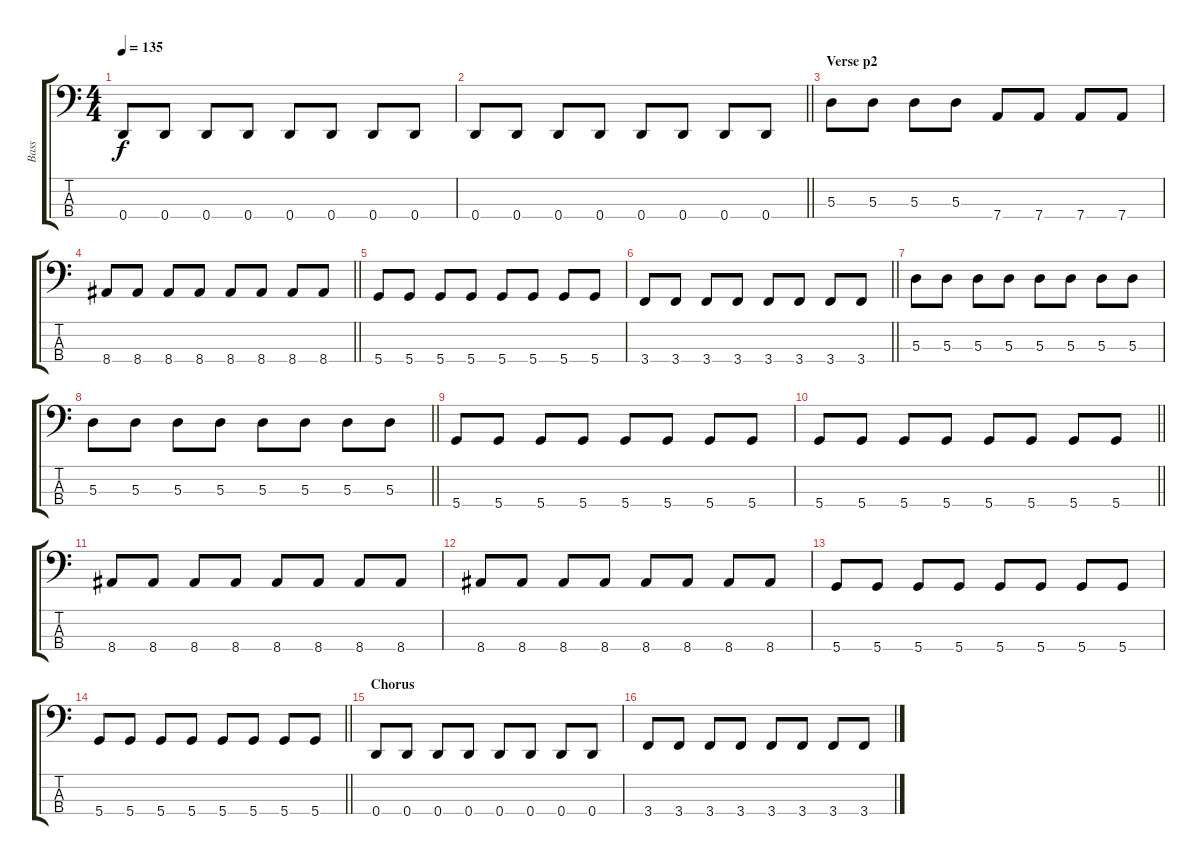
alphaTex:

\track ("Bass" "Bass") {instrument electricbassfinger}
\staff {score tabs}
\tuning (G2 D2 A1 D1) {hide}
\ts (4 4)
\tempo 135
\clef f4
\ks c
0.4.8{dy f} 0.4.8 0.4.8 0.4.8 0.4.8 0.4.8 0.4.8 0.4.8 |
\barLineRight lightlight
0.4.8 0.4.8 0.4.8 0.4.8 0.4.8 0.4.8 0.4.8 0.4.8 |
\section ("" "Verse p2")
5.3.8 5.3.8 5.3.8 5.3.8 7.4.8 7.4.8 7.4.8 7.4.8 |
\barLineRight lightlight
8.4.8 8.4.8 8.4.8 8.4.8 8.4.8 8.4.8 8.4.8 8.4.8 |
5.4.8 5.4.8 5.4.8 5.4.8 5.4.8 5.4.8 5.4.8 5.4.8 |
\barLineRight lightlight
3.4.8 3.4.8 3.4.8 3.4.8 3.4.8 3.4.8 3.4.8 3.4.8 |
5.3.8 5.3.8 5.3.8 5.3.8 5.3.8 5.3.8 5.3.8 5.3.8 |
\barLineRight lightlight
5.3.8 5.3.8 5.3.8 5.3.8 5.3.8 5.3.8 5.3.8 5.3.8 |
5.4.8 5.4.8 5.4.8 5.4.8 5.4.8 5.4.8 5.4.8 5.4.8 |
\barLineRight lightlight
5.4.8 5.4.8 5.4.8 5.4.8 5.4.8 5.4.8 5.4.8 5.4.8 |
\section ("" "")
8.4.8 8.4.8 8.4.8 8.4.8 8.4.8 8.4.8 8.4.8 8.4.8 |
8.4.8 8.4.8 8.4.8 8.4.8 8.4.8 8.4.8 8.4.8 8.4.8 |
5.4.8 5.4.8 5.4.8 5.4.8 5.4.8 5.4.8 5.4.8 5.4.8 |
\barLineRight lightlight
5.4.8 5.4.8 5.4.8 5.4.8 5.4.8 5.4.8 5.4.8 5.4.8 |
\section ("" "Chorus")
0.4.8 0.4.8 0.4.8 0.4.8 0.4.8 0.4.8 0.4.8 0.4.8 |
3.4.8 3.4.8 3.4.8 3.4.8 3.4.8 3.4.8 3.4.8 3.4.8
